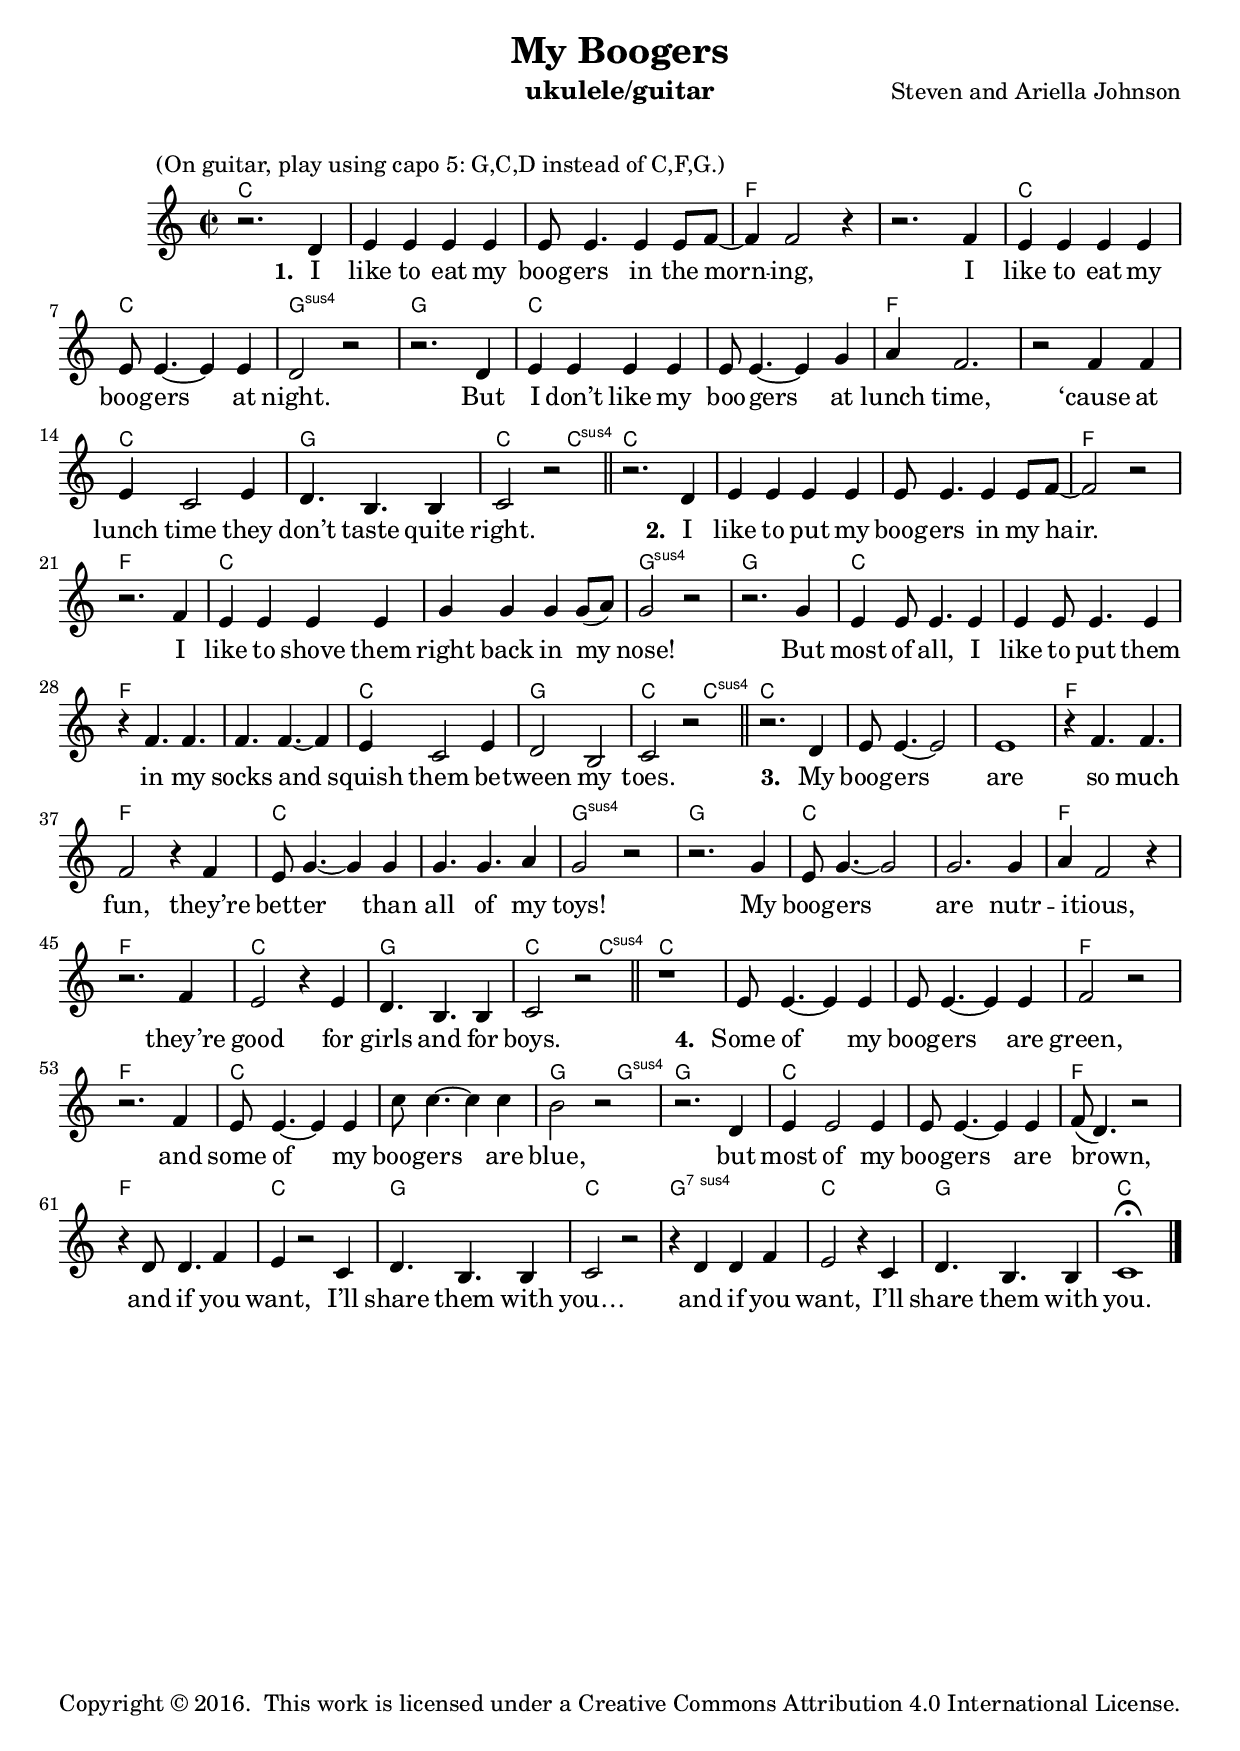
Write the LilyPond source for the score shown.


% There are a lot of songs about boogers out there!  This is a little
% bluegrass-like three-chord ditty that my daughter and I came up with.
% It works well on ukulele (or on guitar transposed to G with capo 5).

\version "2.18.2"
\layout {
  \context { \ChordNames
     \override ChordName #'font-size = #-1
  }
}
\header {
    title = "My Boogers"
    composer = "Steven and Ariella Johnson"
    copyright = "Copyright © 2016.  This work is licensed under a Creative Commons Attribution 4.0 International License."
    instrument = "ukulele/guitar"
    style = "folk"
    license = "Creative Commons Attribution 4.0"
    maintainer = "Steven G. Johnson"
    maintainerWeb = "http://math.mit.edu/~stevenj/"
}
\markup {
        \vspace #2
        \halign #-6
        (On guitar, play using capo 5: G,C,D instead of C,F,G.)
}
<<
    \chords {
        \set chordChanges = ##t
        c1 |
        c1 | c1 | f1 | f1 |
        c1 | c1 | g1:sus4 | g1 |
        c1 | c1 | f1 | f1 |
        c1 | g1 | c2. c4:sus4 |
        c1 |
        c1 | c1 | f1 | f1 |
        c1 | c1 | g1:sus4 | g1 |
        c1 | c1 | f1 | f1 |
        c1 | g1 | c2. c4:sus4 |
        c1 |
        c1 | c1 | f1 | f1 |
        c1 | c1 | g1:sus4 | g1 |
        c1 | c1 | f1 | f1 |
        c1 | g1 | c2. c4:sus4 |
        c1 |
        c1 | c1 | f1 | f1 |
        c1 | c1 | g2. g4:sus4 | g1 |
        c1 | c1 | f1 | f1 |
        c1 | g1 | c1 | g1:7sus4
        c1 | g1 | c1
    }
    \relative {
        \key c \major
        \time 2/2
        r2. d'4 | e4 e e e | e8 e4. e4 e8 f8 ~ | f4 f2 r4 | r2. f4 |
        e4 e e e | e8 e4. ~ e4 e4 | d2 r2 | r2.  d4 |
        e4 e e e | e8 e4. ~ e4 g4 | a4 f2. | r2 f4 f4 |
        e4 c2 e4| d4. b4. b4 | c2 r2
        \bar "||"
        r2. d4 | e4 e e e | e8 e4. e4 e8 f8 ~ | f2 r2 | r2. f4 |
        e4 e e e | g4 g4 g4 g8 ( a8 ) | g2 r2 | r2.  g4 |
        e4 e8 e4. e4 | e4 e8 e4. e4 | r4 f4. f4. | f4. f4. ~ f4 |
        e4 c2 e4| d2 b2 | c2 r2
        \bar "||"
        r2. d4 | e8 e4. ~ e2 | e1 | r4 f4. f4. | f2 r4 f4 |
        e8 g4. ~ g4 g4 | g4. g4. a4 | g2 r2 | r2.  g4 |
        e8 g4. ~ g2 | g2. g4 | a4 f2 r4 | r2. f4 |
        e2 r4 e4| d4. b4. b4 | c2 r2
        \bar "||"
        r1 | e8 e4. ~ e4 e4 | e8 e4. ~ e4 e4 | f2 r2 | r2. f4 |
        e8 e4. ~ e4 e4 | c'8 c4. ~ c4 c4 | b2 r2 | r2.  d,4 |
        e4 e2 e4 | e8 e4. ~ e4 e4 | f8 ( d4. ) r2 | r4 d8 d4. f4 |
        e4 r2 c4| d4. b4. b4 | c2 r2 | r4 d d f |
        e2 r4 c4| d4. b4. b4 | c1\fermata
        \bar "|."
    }
    \addlyrics {
          \set stanza = #"1. "
        { I like to eat my boog -- ers in the morn -- ing,
          I like to eat my boog -- ers at night.
          But I don’t like my boo -- gers at lunch time,
          ‘cause at lunch time they don’t taste quite right.
        }
          \set stanza = #"2. "
        { I like to put my boog -- ers in my hair.
          I like to shove them right back in my nose!
          But most of all, I like to put them in my socks
          and squish them be -- tween my toes.
        }
          \set stanza = #"3. "
        { My boog -- ers are so much fun,
          they’re bett -- er than all of my toys!
          My boog -- ers are nutr -- i -- tious,
          they’re good for girls and for boys.
        }
          \set stanza = #"4. "
        { Some of my boog -- ers are green,
          and some of my boog -- ers are blue,
          but most of my boog -- ers are brown,
          and if you want, I’ll share them with you…
          and if you want, I’ll share them with you.
        }
    }
>>
